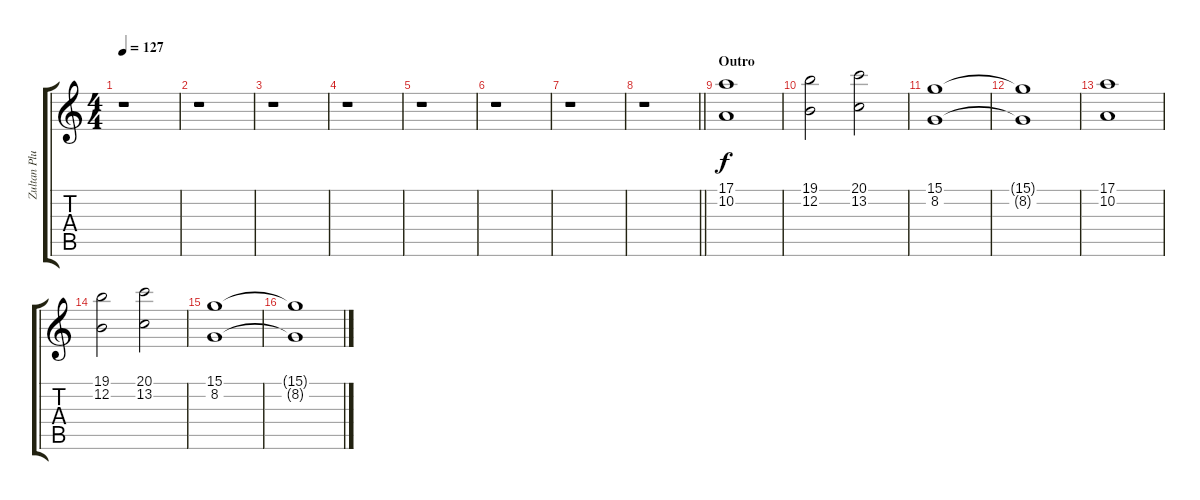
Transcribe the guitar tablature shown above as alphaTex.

\track ("Zultan Pluto (Keyboard)" "Zultan Plu") {instrument rockorgan}
\staff {score tabs}
\tuning (E4 B3 G3 D3 A2 E2) {hide}
\ts (4 4)
\tempo 127
\clef g2
\ks c
r.1{dy f} |
r.1 |
r.1 |
r.1 |
r.1 |
r.1 |
r.1 |
\barLineRight lightlight
r.1{volume 12} |
\section ("" "Outro")
(17.1 10.2).1 |
(19.1 12.2).2 (20.1 13.2).2 |
(15.1 8.2).1 |
(15.1{t} 8.2{t}).1 |
(17.1 10.2).1 |
(19.1 12.2).2 (20.1 13.2).2 |
(15.1 8.2).1 |
(15.1{t} 8.2{t}).1
